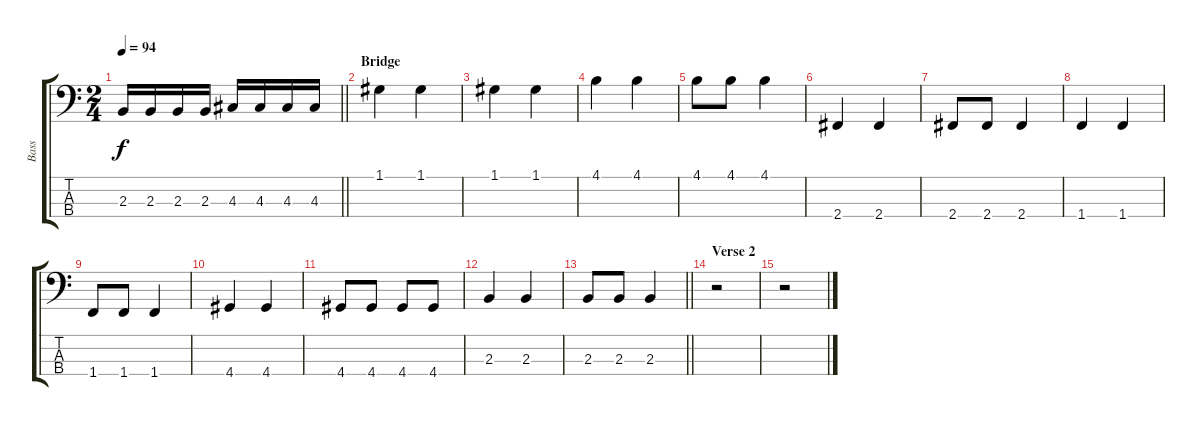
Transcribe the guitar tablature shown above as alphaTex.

\track ("Bass" "Bass") {instrument electricbassfinger}
\staff {score tabs}
\tuning (G2 D2 A1 E1) {hide}
\ts (2 4)
\tempo 94
\clef f4
\barLineRight lightlight
\ks c
2.3.16{dy f} 2.3.16 2.3.16 2.3.16 4.3.16 4.3.16 4.3.16 4.3.16 |
\section ("" "Bridge")
1.1.4 1.1.4 |
1.1.4 1.1.4 |
4.1.4 4.1.4 |
4.1.8 4.1.8 4.1.4 |
2.4.4 2.4.4 |
2.4.8 2.4.8 2.4.4 |
1.4.4 1.4.4 |
1.4.8 1.4.8 1.4.4 |
4.4.4 4.4.4 |
4.4.8 4.4.8 4.4.8 4.4.8 |
2.3.4 2.3.4 |
\barLineRight lightlight
2.3.8 2.3.8 2.3.4 |
\section ("" "Verse 2")
r.2 |
r.2
